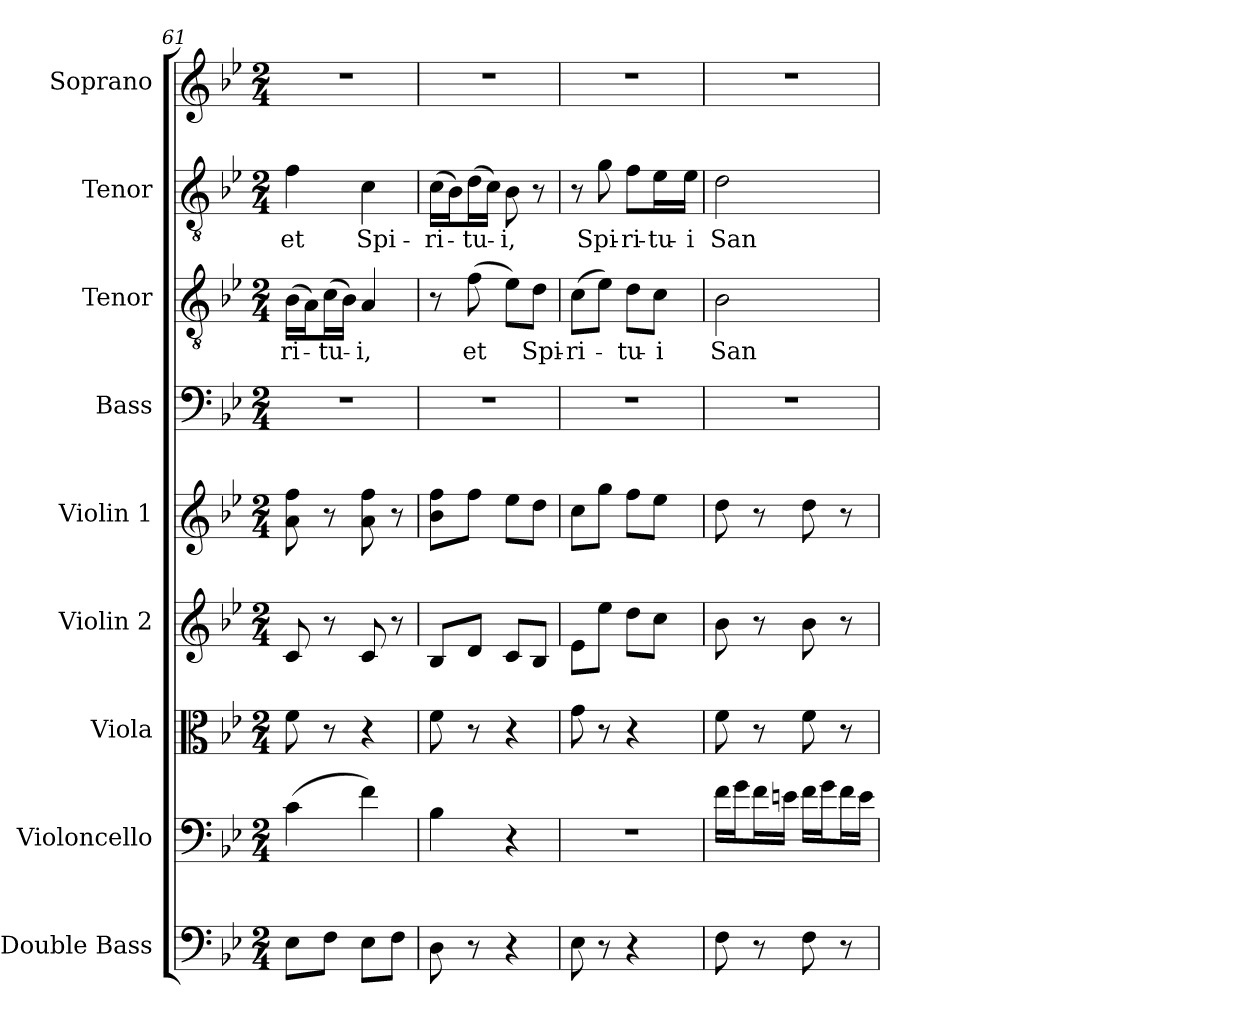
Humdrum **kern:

**kern	**kern	**kern	**kern	**kern	**kern	**kern	**text	**kern	**text	**kern
*part9	*part8	*part7	*part6	*part5	*part4	*part3	*part3	*part2	*part2	*part1
*staff9	*staff8	*staff7	*staff6	*staff5	*staff4	*staff3	*staff3	*staff2	*staff2	*staff1
*I"Double Bass	*I"Violoncello	*I"Viola	*I"Violin 2	*I"Violin 1	*I"Bass	*I"Tenor	*	*I"Tenor	*	*I"Soprano
*I'Db.	*I'Vc.	*I'Vla.	*I'Vln. 2	*I'Vln.	*I'B.	*I'T.	*	*I'T.	*	*I'S.
*clefF4	*clefF4	*clefC3	*clefG2	*clefG2	*clefF4	*clefGv2	*	*clefGv2	*	*clefG2
*ITrd7c12	*	*	*	*	*	*ITrd7c12	*	*ITrd7c12	*	*
*k[b-e-]	*k[b-e-]	*k[b-e-]	*k[b-e-]	*k[b-e-]	*k[b-e-]	*k[b-e-]	*	*k[b-e-]	*	*k[b-e-]
*B-:	*B-:	*B-:	*B-:	*B-:	*B-:	*B-:	*	*B-:	*	*B-:
*M2/4	*M2/4	*M2/4	*M2/4	*M2/4	*M2/4	*M2/4	*	*M2/4	*	*M2/4
=61	=61	=61	=61	=61	=61	=61	=61	=61	=61	=61
!	!	!	!	!	!LO:N:vis=1	!	!	!	!	!
!	!	!	!	!	!	!	!LO:LY:b:color=#000000	!	!	!
!	!	!	!	!	!	!	!	!	!LO:LY:b:color=#000000	!LO:N:vis=1
8EE-i\L	(4ci\	8fi\	8ci/	8ai\ 8ffi	2r	(16BB-i\LL	-ri-	4Fi\	et	2r
.	.	.	.	.	.	16AAi\J)	.	.	.	.
!	!	!	!	!	!	!	!LO:LY:b:color=#000000	!	!	!
8FFi\J	.	8r	8r	8r	.	(16Ci\L	-tu-	.	.	.
.	.	.	.	.	.	16BB-i\JJ)	.	.	.	.
!	!	!	!	!	!	!	!LO:LY:b:color=#000000	!	!	!
!	!	!	!	!	!	!	!	!	!LO:LY:b:color=#000000	!
8EE-i\L	4fi\)	4r	8ci/	8ai\ 8ffi	.	4AAi/	-i,	4Ci\	Spi-	.
8FFi\J	.	.	8r	8r	.	.	.	.	.	.
=62	=62	=62	=62	=62	=62	=62	=62	=62	=62	=62
!	!	!	!	!	!LO:N:vis=1	!	!	!	!	!
!	!	!	!	!	!	!	!	!	!LO:LY:b:color=#000000	!LO:N:vis=1
8DDi\	4B-i\	8fi\	8B-i/L	8b-i\ 8ffi\L	2r	8r	.	(16Ci\LL	-ri-	2r
.	.	.	.	.	.	.	.	16BB-i\J)	.	.
!	!	!	!	!	!	!	!LO:LY:b:color=#000000	!	!	!
!	!	!	!	!	!	!	!	!	!LO:LY:b:color=#000000	!
8r	.	8r	8di/J	8ffi\J	.	(8Fi\	et	(16Di\L	-tu-	.
.	.	.	.	.	.	.	.	16Ci\JJ)	.	.
!	!	!	!	!	!	!	!	!	!LO:LY:b:color=#000000	!
4r	4r	4r	8ci/L	8ee-i\L	.	8E-i\L)	.	8BB-i\	-i,	.
!	!	!	!	!	!	!	!LO:LY:b:color=#000000	!	!	!
.	.	.	8B-i/J	8ddi\J	.	8Di\J	Spi-	8r	.	.
!!LO:PB:g=z
=63	=63	=63	=63	=63	=63	=63	=63	=63	=63	=63
!	!LO:N:vis=1	!	!	!	!LO:N:vis=1	!	!	!	!	!
!	!	!	!	!	!	!	!LO:LY:b:color=#000000	!	!	!LO:N:vis=1
8EE-i\	2r	8gi\	8e-i\L	8cci\L	2r	(8Ci\L	-ri-	8r	.	2r
!	!	!	!	!	!	!	!	!	!LO:LY:b:color=#000000	!
8r	.	8r	8ee-i\J	8ggi\J	.	8E-i\J)	.	8Gi\	Spi-	.
!	!	!	!	!	!	!	!LO:LY:b:color=#000000	!	!	!
!	!	!	!	!	!	!	!	!	!LO:LY:b:color=#000000	!
4r	.	4r	8ddi\L	8ffi\L	.	8Di\L	-tu-	8Fi\L	-ri-	.
!	!	!	!	!	!	!	!LO:LY:b:color=#000000	!	!	!
!	!	!	!	!	!	!	!	!	!LO:LY:b:color=#000000	!
.	.	.	8cci\J	8ee-i\J	.	8Ci\J	-i	16E-i\L	-tu-	.
!	!	!	!	!	!	!	!	!	!LO:LY:b:color=#000000	!
.	.	.	.	.	.	.	.	16E-i\JJ	-i	.
=64	=64	=64	=64	=64	=64	=64	=64	=64	=64	=64
!	!	!	!	!	!LO:N:vis=1	!	!	!	!	!
!	!	!	!	!	!	!	!LO:LY:b:color=#000000	!	!	!
!	!	!	!	!	!	!	!	!	!LO:LY:b:color=#000000	!LO:N:vis=1
8FFi\	16fi\LL	8fi\	8b-i\	8ddi\	2r	2BB-i\	San-	2Di\	San-	2r
.	16gi\J	.	.	.	.	.	.	.	.	.
8r	16fi\L	8r	8r	8r	.	.	.	.	.	.
.	16eni\JJ	.	.	.	.	.	.	.	.	.
8FFi\	16fi\LL	8fi\	8b-i\	8ddi\	.	.	.	.	.	.
.	16gi\J	.	.	.	.	.	.	.	.	.
8r	16fi\L	8r	8r	8r	.	.	.	.	.	.
.	16ei\JJ	.	.	.	.	.	.	.	.	.
=	=	=	=	=	=	=	=	=	=	=
*-	*-	*-	*-	*-	*-	*-	*-	*-	*-	*-
